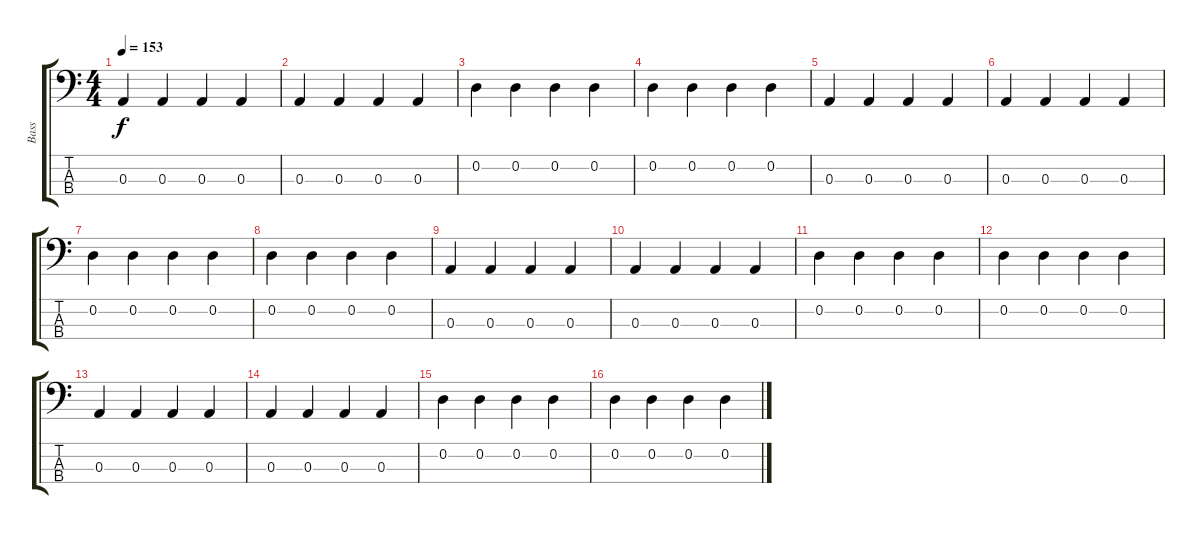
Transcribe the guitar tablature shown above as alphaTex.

\track ("Bass" "Bass") {instrument electricbassfinger}
\staff {score tabs}
\tuning (G2 D2 A1 E1) {hide}
\ts (4 4)
\tempo 153
\tempo 187
\tempo 153
\clef f4
\ks c
0.3.4{dy f instrument electricbassfinger} 0.3.4 0.3.4 0.3.4 |
0.3.4 0.3.4 0.3.4 0.3.4 |
0.2.4 0.2.4 0.2.4 0.2.4 |
0.2.4 0.2.4 0.2.4 0.2.4 |
0.3.4 0.3.4 0.3.4 0.3.4 |
0.3.4 0.3.4 0.3.4 0.3.4 |
0.2.4 0.2.4 0.2.4 0.2.4 |
0.2.4 0.2.4 0.2.4 0.2.4 |
0.3.4 0.3.4 0.3.4 0.3.4 |
0.3.4 0.3.4 0.3.4 0.3.4 |
0.2.4 0.2.4 0.2.4 0.2.4 |
0.2.4 0.2.4 0.2.4 0.2.4 |
0.3.4 0.3.4 0.3.4 0.3.4 |
0.3.4 0.3.4 0.3.4 0.3.4 |
0.2.4 0.2.4 0.2.4 0.2.4 |
0.2.4 0.2.4 0.2.4 0.2.4
